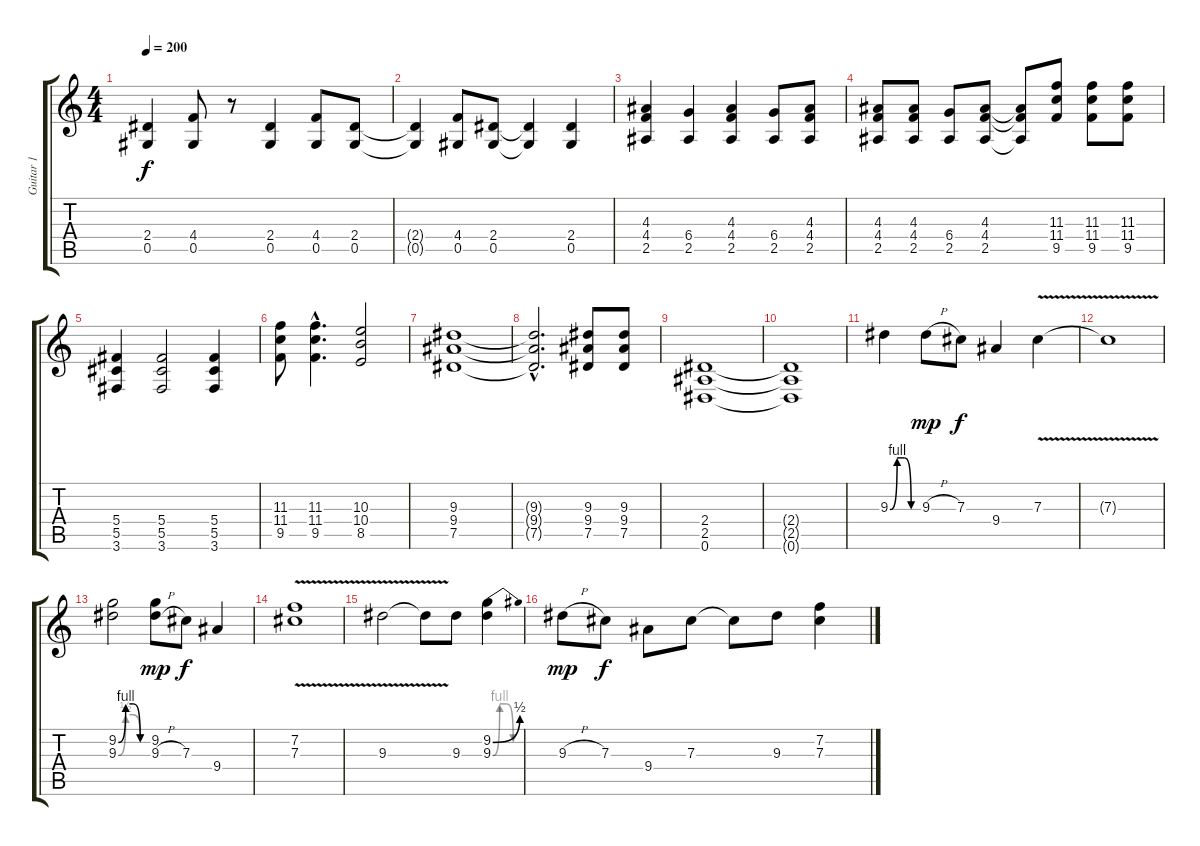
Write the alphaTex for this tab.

\track ("Guitar 1" "Guitar 1") {instrument distortionguitar}
\staff {score tabs}
\tuning (Eb4 Bb3 Gb3 Db3 Ab2 Eb2) {hide}
\ts (4 4)
\tempo 200
\clef g2
\ks c
(2.4 0.5).4{dy f} (4.4 0.5).8 r.8 (2.4 0.5).4 (4.4 0.5).8 (2.4 0.5).8 |
(2.4{t} 0.5{t}).4 (4.4 0.5).8 (2.4 0.5).8 (2.4{t} 0.5{t}).4 (2.4 0.5).4 |
(4.3 4.4 2.5).4 (6.4 2.5).4 (4.3 4.4 2.5).4 (6.4 2.5).8 (4.3 4.4 2.5).8 |
(4.3 4.4 2.5).8 (4.3 4.4 2.5).8 (6.4 2.5).8 (4.3 4.4 2.5).8 (4.3{t} 4.4{t} 2.5{t}).8 (11.3 11.4 9.5).8 (11.3 11.4 9.5).8 (11.3 11.4 9.5).8 |
(5.4 5.5 3.6).4 (5.4 5.5 3.6).2 (5.4 5.5 3.6).4 |
(11.3 11.4 9.5).8 (11.3{hac} 11.4{hac} 9.5{hac}).4{d} (10.3 10.4 8.5).2 |
(9.3 9.4 7.5).1 |
(9.3{hac t} 9.4{hac t} 7.5{hac t}).2{d} (9.3 9.4 7.5).8 (9.3 9.4 7.5).8 |
(2.4 2.5 0.6).1 |
(2.4{t} 2.5{t} 0.6{t}).1 |
9.3{be (custom 0 0 15 4 30 4 45 0 60 0)}.4 9.3{h}.8{dy mp} 7.3.8{dy f} 9.4.4 7.3{v}.4 |
7.3{t}.1 |
(9.2{be (custom 0 0 15 4 30 4 45 0 60 0)} 9.3{be (custom 0 0 15 2 30 2 45 0 60 0)}).2 (9.2 9.3{h}).8{dy mp} 7.3.8{dy f} 9.4.4 |
(7.2{v} 7.3{v}).1 |
9.3{v}.2 9.3{t}.8 9.3.8 (9.2{be (bend 0 0 60 2)} 9.3{be (custom 0 0 15 4 30 4 45 0 60 0)}).4 |
9.3{h}.8{dy mp} 7.3.8{dy f} 9.4.8 7.3.8 7.3{t}.8 9.3.8 (7.2 7.3).4
